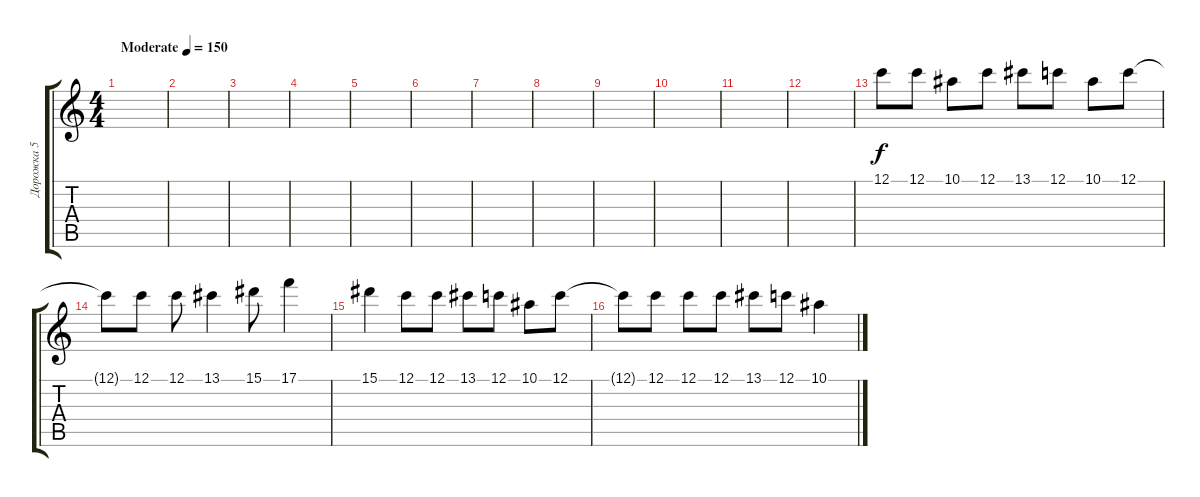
\track ("Дорожка 5" "Дорожка 5") {instrument distortionguitar}
\staff {score tabs}
\tuning (C4 G3 Eb3 Bb2 F2 C2) {hide}
\ts (4 4)
\tempo (150 "Moderate")
\clef g2
\ks c
|
|
|
|
|
|
|
|
|
|
|
|
12.1.8 12.1.8 10.1.8 12.1.8 13.1.8 12.1.8 10.1.8 12.1.8 |
12.1{t}.8 12.1.8 12.1.8 13.1.4 15.1.8 17.1.4 |
15.1.4 12.1.8 12.1.8 13.1.8 12.1.8 10.1.8 12.1.8 |
12.1{t}.8 12.1.8 12.1.8 12.1.8 13.1.8 12.1.8 10.1.4
